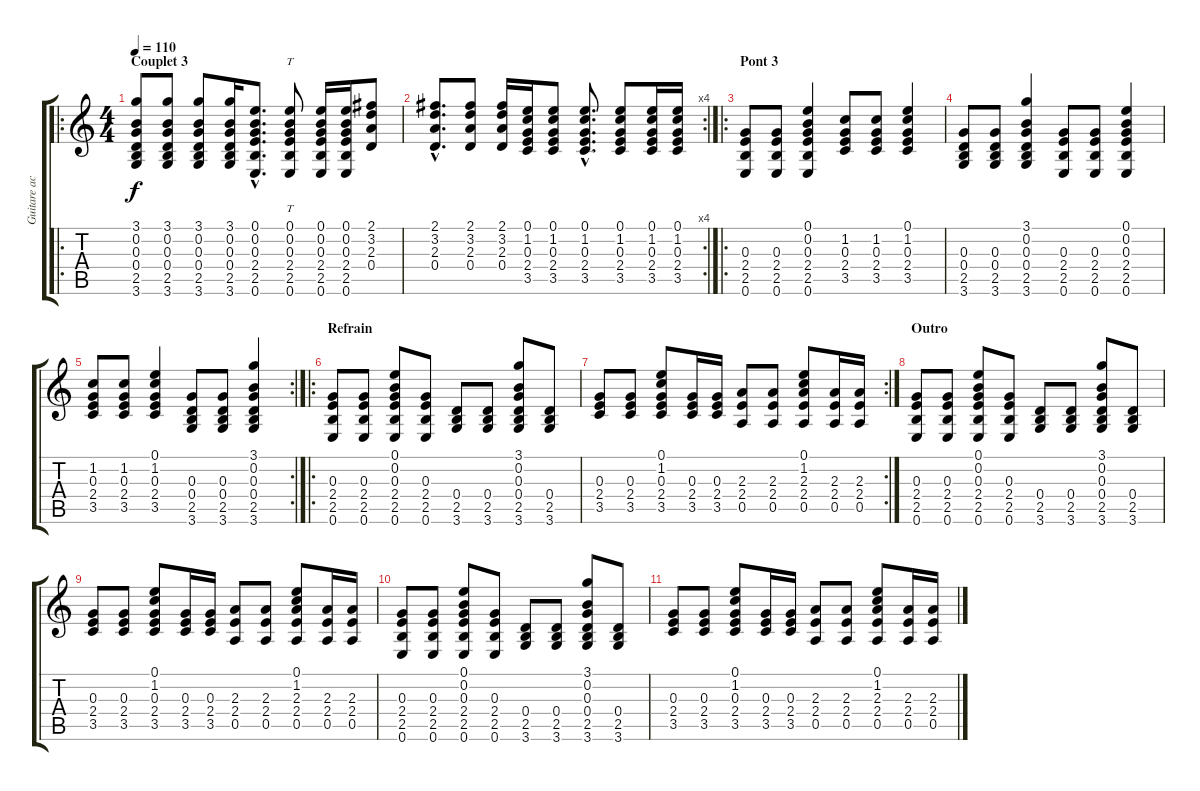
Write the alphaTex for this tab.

\track ("Guitare acoustique" "Guitare ac") {instrument acousticguitarsteel}
\staff {score tabs}
\tuning (E4 B3 G3 D3 A2 E2) {hide}
\ro
\ts (4 4)
\section ("" "Couplet 3")
\tempo 110
\clef g2
\ks c
(3.1 0.2 0.3 0.4 2.5 3.6).8{dy f} (3.1 0.2 0.3 0.4 2.5 3.6).8 (3.1 0.2 0.3 0.4 2.5 3.6).8 (3.1 0.2 0.3 0.4 2.5 3.6).16 (0.1{hac} 0.2{hac} 0.3{hac} 2.4{hac} 2.5{hac} 0.6{hac}).8{d} (0.1 0.2 0.3 2.4 2.5 0.6).8{tt} (0.1 0.2 0.3 2.4 2.5 0.6).16 (0.1 0.2 0.3 2.4 2.5 0.6).16 (2.1 3.2 2.3 0.4).8 |
\rc 4
(2.1{hac} 3.2{hac} 2.3{hac} 0.4{hac}).8{d} (2.1 3.2 2.3 0.4).8 (2.1 3.2 2.3 0.4).16 (0.1 1.2 0.3 2.4 3.5).16 (0.1 1.2 0.3 2.4 3.5).8 (0.1{hac} 1.2{hac} 0.3{hac} 2.4{hac} 3.5{hac}).8{d} (0.1 1.2 0.3 2.4 3.5).8 (0.1 1.2 0.3 2.4 3.5).16 (0.1 1.2 0.3 2.4 3.5).16 |
\ro
\section ("" "Pont 3")
(0.3 2.4 2.5 0.6).8 (0.3 2.4 2.5 0.6).8 (0.1 0.2 0.3 2.4 2.5 0.6).4 (1.2 0.3 2.4 3.5).8 (1.2 0.3 2.4 3.5).8 (0.1 1.2 0.3 2.4 3.5).4 |
(0.3 0.4 2.5 3.6).8 (0.3 0.4 2.5 3.6).8 (3.1 0.2 0.3 0.4 2.5 3.6).4 (0.3 2.4 2.5 0.6).8 (0.3 2.4 2.5 0.6).8 (0.1 0.2 0.3 2.4 2.5 0.6).4 |
\rc 2
(1.2 0.3 2.4 3.5).8 (1.2 0.3 2.4 3.5).8 (0.1 1.2 0.3 2.4 3.5).4 (0.3 0.4 2.5 3.6).8 (0.3 0.4 2.5 3.6).8 (3.1 0.2 0.3 0.4 2.5 3.6).4 |
\ro
\section ("" "Refrain")
(0.3 2.4 2.5 0.6).8 (0.3 2.4 2.5 0.6).8 (0.1 0.2 0.3 2.4 2.5 0.6).8 (0.3 2.4 2.5 0.6).8 (0.4 2.5 3.6).8 (0.4 2.5 3.6).8 (3.1 0.2 0.3 0.4 2.5 3.6).8 (0.4 2.5 3.6).8 |
\rc 2
(0.3 2.4 3.5).8 (0.3 2.4 3.5).8 (0.1 1.2 0.3 2.4 3.5).8 (0.3 2.4 3.5).16 (0.3 2.4 3.5).16 (2.3 2.4 0.5).8 (2.3 2.4 0.5).8 (0.1 1.2 2.3 2.4 0.5).8 (2.3 2.4 0.5).16 (2.3 2.4 0.5).16 |
\section ("" "Outro")
(0.3 2.4 2.5 0.6).8{volume 9} (0.3 2.4 2.5 0.6).8 (0.1 0.2 0.3 2.4 2.5 0.6).8 (0.3 2.4 2.5 0.6).8 (0.4 2.5 3.6).8 (0.4 2.5 3.6).8 (3.1 0.2 0.3 0.4 2.5 3.6).8 (0.4 2.5 3.6).8 |
(0.3 2.4 3.5).8{volume 6} (0.3 2.4 3.5).8 (0.1 1.2 0.3 2.4 3.5).8 (0.3 2.4 3.5).16 (0.3 2.4 3.5).16 (2.3 2.4 0.5).8 (2.3 2.4 0.5).8 (0.1 1.2 2.3 2.4 0.5).8 (2.3 2.4 0.5).16 (2.3 2.4 0.5).16 |
(0.3 2.4 2.5 0.6).8{volume 3} (0.3 2.4 2.5 0.6).8 (0.1 0.2 0.3 2.4 2.5 0.6).8 (0.3 2.4 2.5 0.6).8 (0.4 2.5 3.6).8 (0.4 2.5 3.6).8 (3.1 0.2 0.3 0.4 2.5 3.6).8 (0.4 2.5 3.6).8 |
(0.3 2.4 3.5).8{volume 1} (0.3 2.4 3.5).8 (0.1 1.2 0.3 2.4 3.5).8 (0.3 2.4 3.5).16 (0.3 2.4 3.5).16 (2.3 2.4 0.5).8 (2.3 2.4 0.5).8 (0.1 1.2 2.3 2.4 0.5).8 (2.3 2.4 0.5).16 (2.3 2.4 0.5).16
